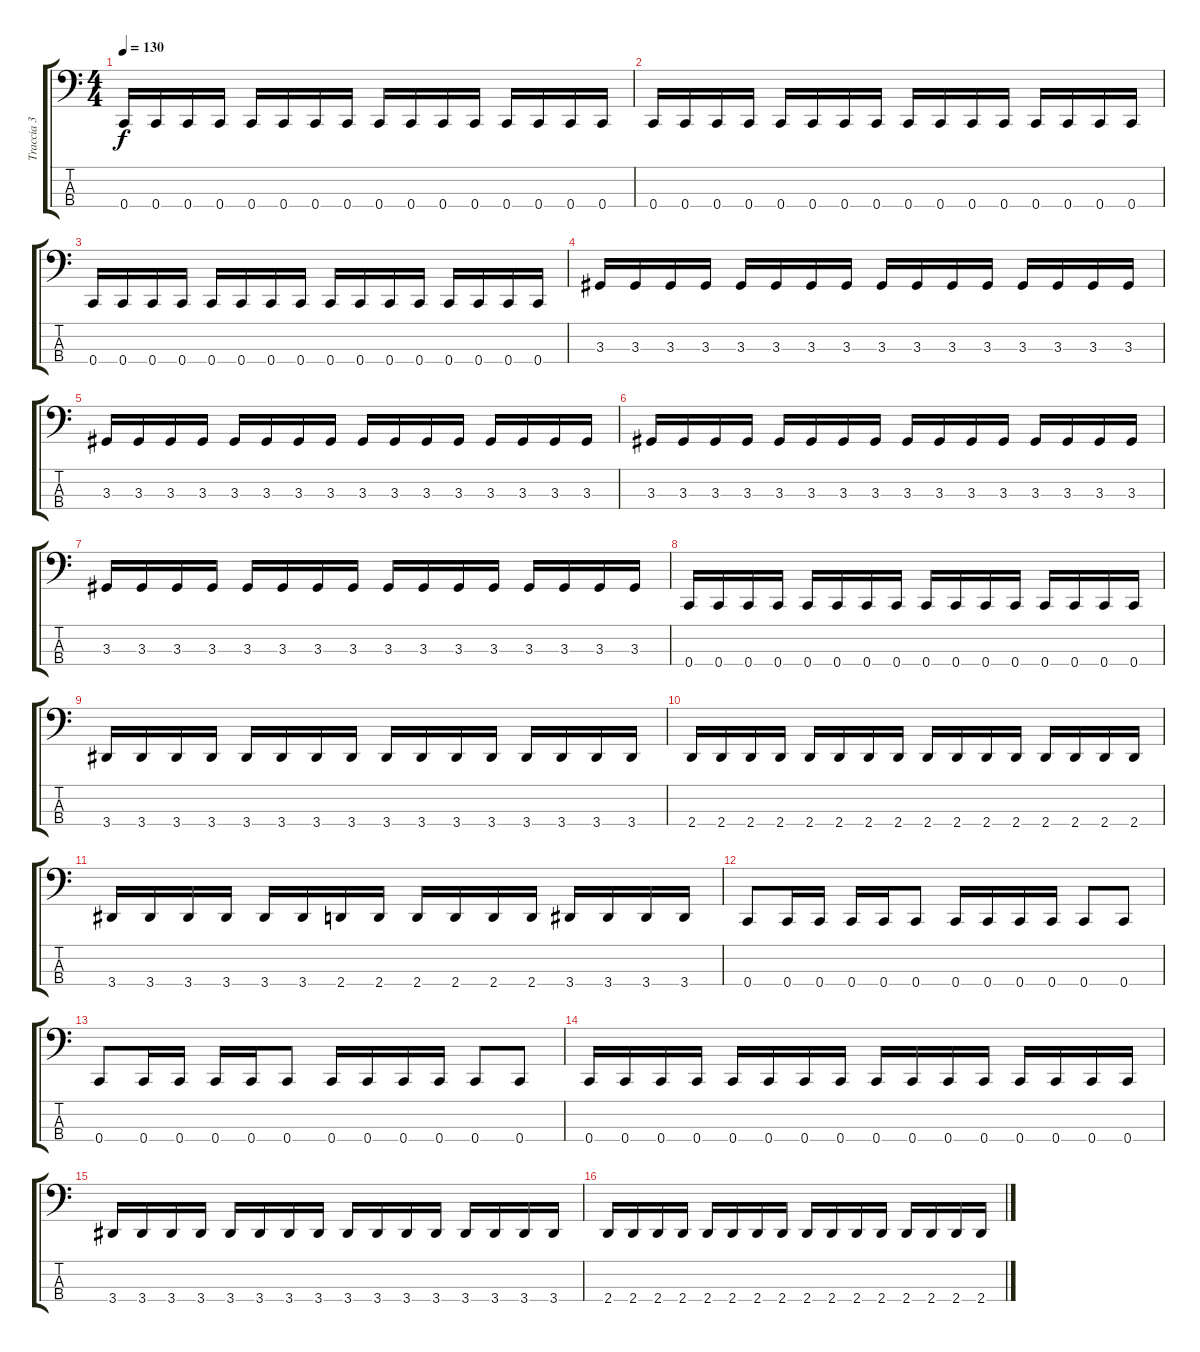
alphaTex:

\track ("Traccia 3" "Traccia 3") {instrument electricbassfinger}
\staff {score tabs}
\tuning (Eb2 Bb1 F1 C1) {hide}
\ts (4 4)
\tempo 130
\clef f4
\ks c
0.4.16{dy f} 0.4.16 0.4.16 0.4.16 0.4.16 0.4.16 0.4.16 0.4.16 0.4.16 0.4.16 0.4.16 0.4.16 0.4.16 0.4.16 0.4.16 0.4.16 |
0.4.16 0.4.16 0.4.16 0.4.16 0.4.16 0.4.16 0.4.16 0.4.16 0.4.16 0.4.16 0.4.16 0.4.16 0.4.16 0.4.16 0.4.16 0.4.16 |
0.4.16 0.4.16 0.4.16 0.4.16 0.4.16 0.4.16 0.4.16 0.4.16 0.4.16 0.4.16 0.4.16 0.4.16 0.4.16 0.4.16 0.4.16 0.4.16 |
3.3.16 3.3.16 3.3.16 3.3.16 3.3.16 3.3.16 3.3.16 3.3.16 3.3.16 3.3.16 3.3.16 3.3.16 3.3.16 3.3.16 3.3.16 3.3.16 |
3.3.16 3.3.16 3.3.16 3.3.16 3.3.16 3.3.16 3.3.16 3.3.16 3.3.16 3.3.16 3.3.16 3.3.16 3.3.16 3.3.16 3.3.16 3.3.16 |
3.3.16 3.3.16 3.3.16 3.3.16 3.3.16 3.3.16 3.3.16 3.3.16 3.3.16 3.3.16 3.3.16 3.3.16 3.3.16 3.3.16 3.3.16 3.3.16 |
3.3.16 3.3.16 3.3.16 3.3.16 3.3.16 3.3.16 3.3.16 3.3.16 3.3.16 3.3.16 3.3.16 3.3.16 3.3.16 3.3.16 3.3.16 3.3.16 |
0.4.16 0.4.16 0.4.16 0.4.16 0.4.16 0.4.16 0.4.16 0.4.16 0.4.16 0.4.16 0.4.16 0.4.16 0.4.16 0.4.16 0.4.16 0.4.16 |
3.4.16 3.4.16 3.4.16 3.4.16 3.4.16 3.4.16 3.4.16 3.4.16 3.4.16 3.4.16 3.4.16 3.4.16 3.4.16 3.4.16 3.4.16 3.4.16 |
2.4.16 2.4.16 2.4.16 2.4.16 2.4.16 2.4.16 2.4.16 2.4.16 2.4.16 2.4.16 2.4.16 2.4.16 2.4.16 2.4.16 2.4.16 2.4.16 |
3.4.16 3.4.16 3.4.16 3.4.16 3.4.16 3.4.16 2.4.16 2.4.16 2.4.16 2.4.16 2.4.16 2.4.16 3.4.16 3.4.16 3.4.16 3.4.16 |
0.4.8 0.4.16 0.4.16 0.4.16 0.4.16 0.4.8 0.4.16 0.4.16 0.4.16 0.4.16 0.4.8 0.4.8 |
0.4.8 0.4.16 0.4.16 0.4.16 0.4.16 0.4.8 0.4.16 0.4.16 0.4.16 0.4.16 0.4.8 0.4.8 |
0.4.16 0.4.16 0.4.16 0.4.16 0.4.16 0.4.16 0.4.16 0.4.16 0.4.16 0.4.16 0.4.16 0.4.16 0.4.16 0.4.16 0.4.16 0.4.16 |
3.4.16 3.4.16 3.4.16 3.4.16 3.4.16 3.4.16 3.4.16 3.4.16 3.4.16 3.4.16 3.4.16 3.4.16 3.4.16 3.4.16 3.4.16 3.4.16 |
2.4.16 2.4.16 2.4.16 2.4.16 2.4.16 2.4.16 2.4.16 2.4.16 2.4.16 2.4.16 2.4.16 2.4.16 2.4.16 2.4.16 2.4.16 2.4.16
